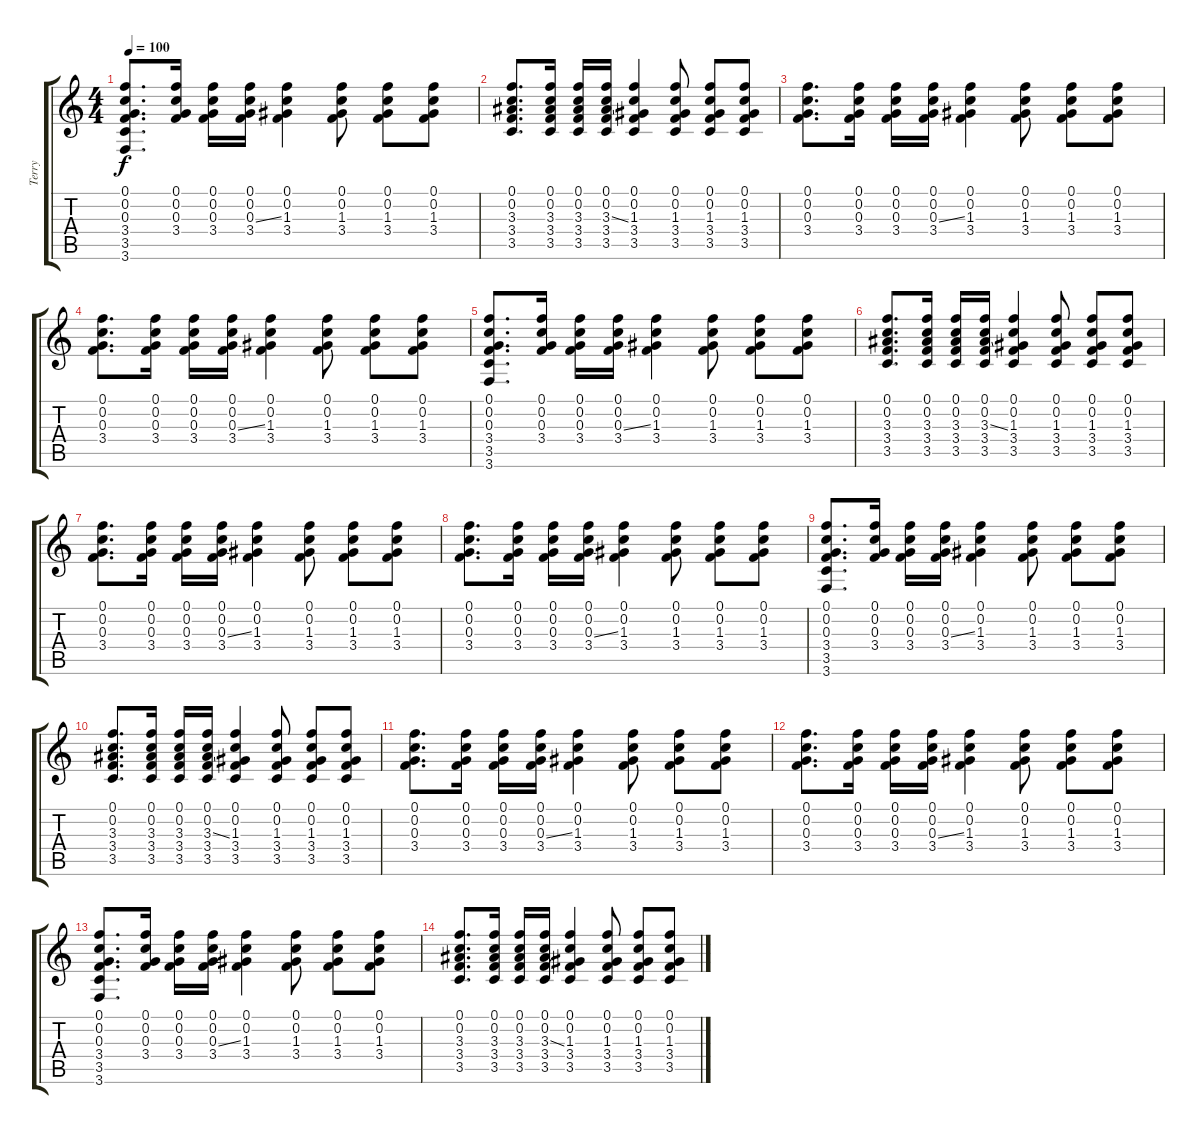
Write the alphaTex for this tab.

\track ("Terry" "Terry") {instrument acousticguitarsteel}
\staff {score tabs}
\tuning (F4 C4 G3 D3 A2 D2) {hide}
\ts (4 4)
\tempo 100
\clef g2
\ks c
(0.1 0.2 0.3 3.4 3.5 3.6).8{d dy f} (0.1 0.2 0.3 3.4).16 (0.1 0.2 0.3 3.4).16 (0.1 0.2 0.3{ss} 3.4).16 (0.1 0.2 1.3 3.4).4 (0.1 0.2 1.3 3.4).8 (0.1 0.2 1.3 3.4).8 (0.1 0.2 1.3 3.4).8 |
(0.1 0.2 3.3 3.4 3.5).8{d} (0.1 0.2 3.3 3.4 3.5).16 (0.1 0.2 3.3 3.4 3.5).16 (0.1 0.2 3.3{ss} 3.4 3.5).16 (0.1 0.2 1.3 3.4 3.5).4 (0.1 0.2 1.3 3.4 3.5).8 (0.1 0.2 1.3 3.4 3.5).8 (0.1 0.2 1.3 3.4 3.5).8 |
(0.1 0.2 0.3 3.4).8{d} (0.1 0.2 0.3 3.4).16 (0.1 0.2 0.3 3.4).16 (0.1 0.2 0.3{ss} 3.4).16 (0.1 0.2 1.3 3.4).4 (0.1 0.2 1.3 3.4).8 (0.1 0.2 1.3 3.4).8 (0.1 0.2 1.3 3.4).8 |
(0.1 0.2 0.3 3.4).8{d} (0.1 0.2 0.3 3.4).16 (0.1 0.2 0.3 3.4).16 (0.1 0.2 0.3{ss} 3.4).16 (0.1 0.2 1.3 3.4).4 (0.1 0.2 1.3 3.4).8 (0.1 0.2 1.3 3.4).8 (0.1 0.2 1.3 3.4).8 |
(0.1 0.2 0.3 3.4 3.5 3.6).8{d} (0.1 0.2 0.3 3.4).16 (0.1 0.2 0.3 3.4).16 (0.1 0.2 0.3{ss} 3.4).16 (0.1 0.2 1.3 3.4).4 (0.1 0.2 1.3 3.4).8 (0.1 0.2 1.3 3.4).8 (0.1 0.2 1.3 3.4).8 |
(0.1 0.2 3.3 3.4 3.5).8{d} (0.1 0.2 3.3 3.4 3.5).16 (0.1 0.2 3.3 3.4 3.5).16 (0.1 0.2 3.3{ss} 3.4 3.5).16 (0.1 0.2 1.3 3.4 3.5).4 (0.1 0.2 1.3 3.4 3.5).8 (0.1 0.2 1.3 3.4 3.5).8 (0.1 0.2 1.3 3.4 3.5).8 |
(0.1 0.2 0.3 3.4).8{d} (0.1 0.2 0.3 3.4).16 (0.1 0.2 0.3 3.4).16 (0.1 0.2 0.3{ss} 3.4).16 (0.1 0.2 1.3 3.4).4 (0.1 0.2 1.3 3.4).8 (0.1 0.2 1.3 3.4).8 (0.1 0.2 1.3 3.4).8 |
(0.1 0.2 0.3 3.4).8{d} (0.1 0.2 0.3 3.4).16 (0.1 0.2 0.3 3.4).16 (0.1 0.2 0.3{ss} 3.4).16 (0.1 0.2 1.3 3.4).4 (0.1 0.2 1.3 3.4).8 (0.1 0.2 1.3 3.4).8 (0.1 0.2 1.3 3.4).8 |
(0.1 0.2 0.3 3.4 3.5 3.6).8{d} (0.1 0.2 0.3 3.4).16 (0.1 0.2 0.3 3.4).16 (0.1 0.2 0.3{ss} 3.4).16 (0.1 0.2 1.3 3.4).4 (0.1 0.2 1.3 3.4).8 (0.1 0.2 1.3 3.4).8 (0.1 0.2 1.3 3.4).8 |
(0.1 0.2 3.3 3.4 3.5).8{d} (0.1 0.2 3.3 3.4 3.5).16 (0.1 0.2 3.3 3.4 3.5).16 (0.1 0.2 3.3{ss} 3.4 3.5).16 (0.1 0.2 1.3 3.4 3.5).4 (0.1 0.2 1.3 3.4 3.5).8 (0.1 0.2 1.3 3.4 3.5).8 (0.1 0.2 1.3 3.4 3.5).8 |
(0.1 0.2 0.3 3.4).8{d} (0.1 0.2 0.3 3.4).16 (0.1 0.2 0.3 3.4).16 (0.1 0.2 0.3{ss} 3.4).16 (0.1 0.2 1.3 3.4).4 (0.1 0.2 1.3 3.4).8 (0.1 0.2 1.3 3.4).8 (0.1 0.2 1.3 3.4).8 |
(0.1 0.2 0.3 3.4).8{d} (0.1 0.2 0.3 3.4).16 (0.1 0.2 0.3 3.4).16 (0.1 0.2 0.3{ss} 3.4).16 (0.1 0.2 1.3 3.4).4 (0.1 0.2 1.3 3.4).8 (0.1 0.2 1.3 3.4).8 (0.1 0.2 1.3 3.4).8 |
(0.1 0.2 0.3 3.4 3.5 3.6).8{d} (0.1 0.2 0.3 3.4).16 (0.1 0.2 0.3 3.4).16 (0.1 0.2 0.3{ss} 3.4).16 (0.1 0.2 1.3 3.4).4 (0.1 0.2 1.3 3.4).8 (0.1 0.2 1.3 3.4).8 (0.1 0.2 1.3 3.4).8 |
(0.1 0.2 3.3 3.4 3.5).8{d} (0.1 0.2 3.3 3.4 3.5).16 (0.1 0.2 3.3 3.4 3.5).16 (0.1 0.2 3.3{ss} 3.4 3.5).16 (0.1 0.2 1.3 3.4 3.5).4 (0.1 0.2 1.3 3.4 3.5).8 (0.1 0.2 1.3 3.4 3.5).8 (0.1 0.2 1.3 3.4 3.5).8
